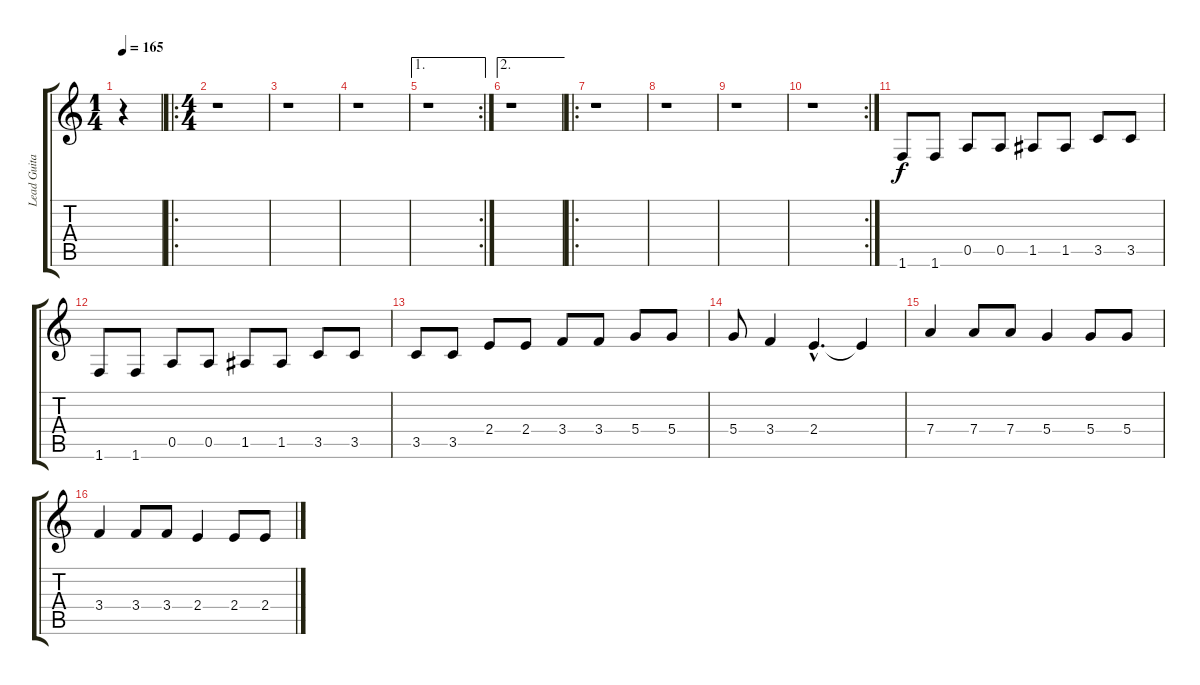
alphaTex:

\track ("Lead Guitar" "Lead Guita") {instrument distortionguitar}
\staff {score tabs}
\tuning (E4 B3 G3 D3 A2 E2) {hide}
\ts (1 4)
\tempo 165
\clef g2
\ks c
r.4{dy f instrument distortionguitar} |
\ro
\ts (4 4)
r.1 |
r.1 |
r.1 |
\ae 1
\rc 2
r.1 |
\ae 2
r.1 |
\ro
r.1 |
r.1 |
r.1 |
\rc 2
r.1 |
1.6.8 1.6.8 0.5.8 0.5.8 1.5.8 1.5.8 3.5.8 3.5.8 |
1.6.8 1.6.8 0.5.8 0.5.8 1.5.8 1.5.8 3.5.8 3.5.8 |
3.5.8 3.5.8 2.4.8 2.4.8 3.4.8 3.4.8 5.4.8 5.4.8 |
5.4.8 3.4.4 2.4{hac}.4{d} 2.4{t}.4 |
7.4.4 7.4.8 7.4.8 5.4.4 5.4.8 5.4.8 |
3.4.4 3.4.8 3.4.8 2.4.4 2.4.8 2.4.8
